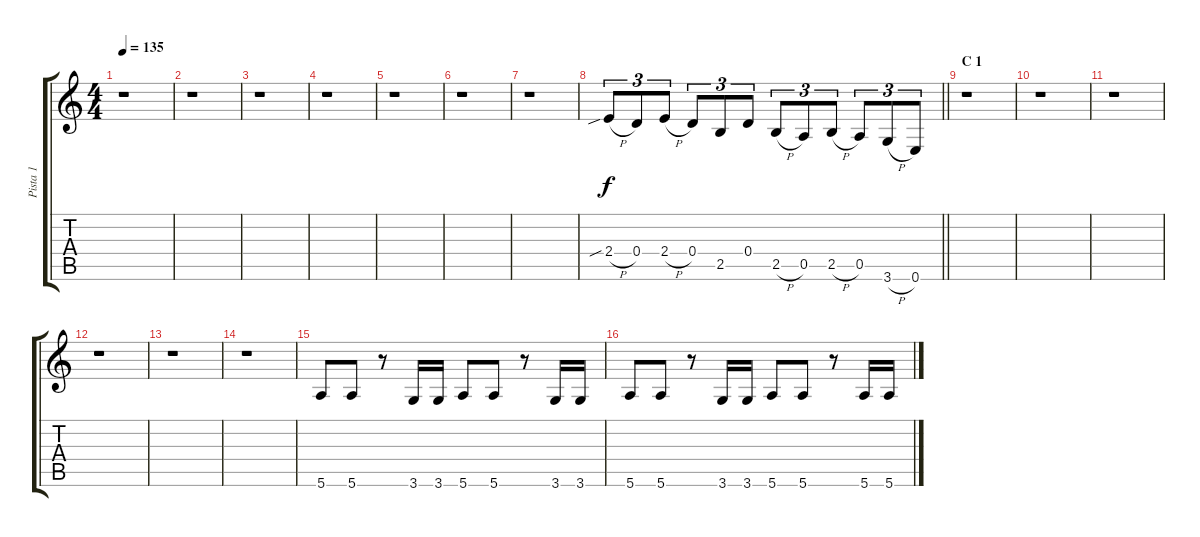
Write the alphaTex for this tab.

\track ("Pista 1" "Pista 1") {instrument overdrivenguitar}
\staff {score tabs}
\tuning (E4 B3 G3 D3 A2 E2) {hide}
\ts (4 4)
\tempo 135
\clef g2
\ks c
r.1{dy f} |
r.1 |
r.1 |
r.1 |
r.1 |
r.1 |
r.1 |
\barLineRight lightlight
2.4{sib h}.8{tu (3 2)} 0.4.8{tu (3 2)} 2.4{h}.8{tu (3 2)} 0.4.8{tu (3 2)} 2.5.8{tu (3 2)} 0.4.8{tu (3 2)} 2.5{h}.8{tu (3 2)} 0.5.8{tu (3 2)} 2.5{h}.8{tu (3 2)} 0.5.8{tu (3 2)} 3.6{h}.8{tu (3 2)} 0.6.8{tu (3 2)} |
\section ("" "C 1")
r.1 |
r.1 |
r.1 |
r.1 |
r.1 |
r.1 |
5.6.8 5.6.8 r.8 3.6.16 3.6.16 5.6.8 5.6.8 r.8 3.6.16 3.6.16 |
5.6.8 5.6.8 r.8 3.6.16 3.6.16 5.6.8 5.6.8 r.8 5.6.16 5.6.16
